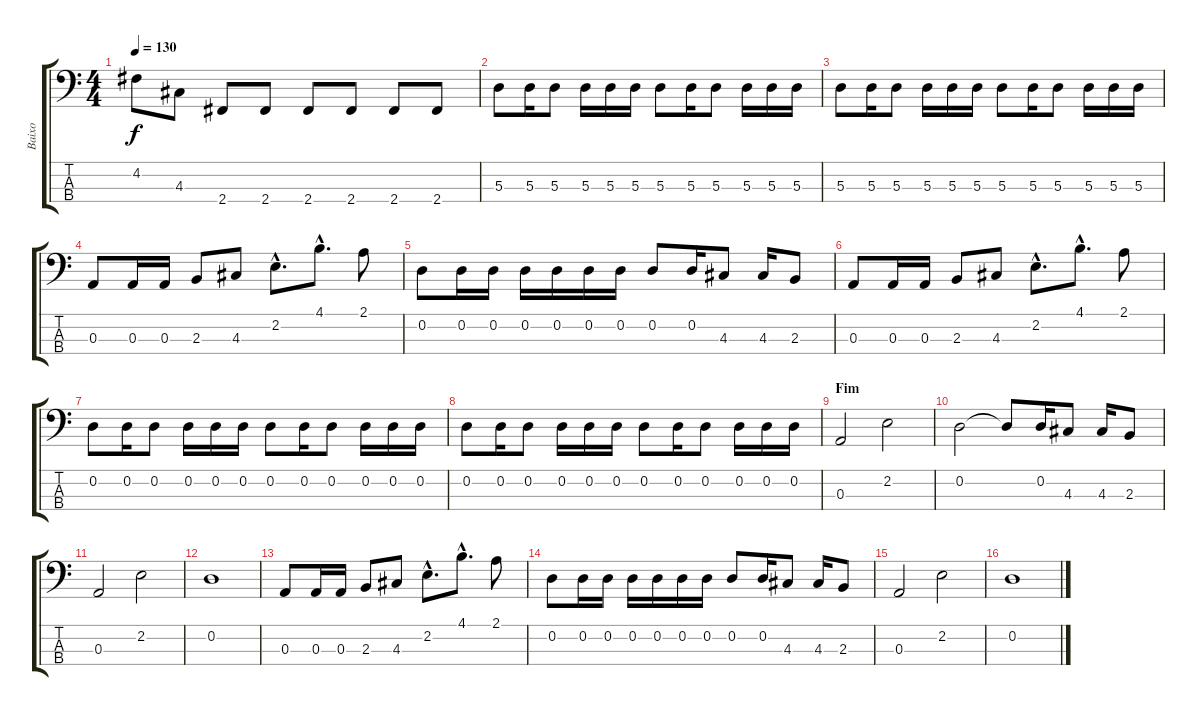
\track ("Baixo" "Baixo") {instrument electricbassfinger}
\staff {score tabs}
\tuning (G2 D2 A1 E1) {hide}
\ts (4 4)
\tempo 130
\clef f4
\ks c
4.2.8{dy f} 4.3.8 2.4.8 2.4.8 2.4.8 2.4.8 2.4.8 2.4.8 |
5.3.8 5.3.16 5.3.8 5.3.16 5.3.16 5.3.16 5.3.8 5.3.16 5.3.8 5.3.16 5.3.16 5.3.16 |
5.3.8 5.3.16 5.3.8 5.3.16 5.3.16 5.3.16 5.3.8 5.3.16 5.3.8 5.3.16 5.3.16 5.3.16 |
0.3.8 0.3.16 0.3.16 2.3.8 4.3.8 2.2{hac}.8{d} 4.1{hac}.8{d} 2.1.8 |
0.2.8 0.2.16 0.2.16 0.2.16 0.2.16 0.2.16 0.2.16 0.2.8 0.2.16 4.3.8 4.3.16 2.3.8 |
0.3.8 0.3.16 0.3.16 2.3.8 4.3.8 2.2{hac}.8{d} 4.1{hac}.8{d} 2.1.8 |
0.2.8 0.2.16 0.2.8 0.2.16 0.2.16 0.2.16 0.2.8 0.2.16 0.2.8 0.2.16 0.2.16 0.2.16 |
0.2.8 0.2.16 0.2.8 0.2.16 0.2.16 0.2.16 0.2.8 0.2.16 0.2.8 0.2.16 0.2.16 0.2.16 |
\section ("" "Fim")
0.3.2 2.2.2 |
0.2.2 0.2{t}.8 0.2.16 4.3.8 4.3.16 2.3.8 |
0.3.2 2.2.2 |
0.2.1 |
0.3.8 0.3.16 0.3.16 2.3.8 4.3.8 2.2{hac}.8{d} 4.1{hac}.8{d} 2.1.8 |
0.2.8 0.2.16 0.2.16 0.2.16 0.2.16 0.2.16 0.2.16 0.2.8 0.2.16 4.3.8 4.3.16 2.3.8 |
0.3.2 2.2.2 |
0.2.1
